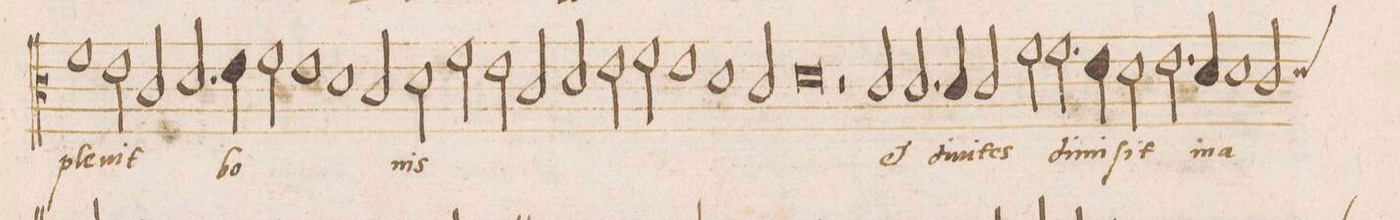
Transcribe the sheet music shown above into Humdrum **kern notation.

**kern	**text
*I"ALTVS	*
*clefC3	*
*k[]	*
*met(c|)	*
*M2/1	*
1f	-ple-
=145	=145
2e\	-vit
2c/	.
2.d/	.
4e\	bo-
=146	=146
2f\	.
1e	.
1d	.
=147	=147
2c/	.
2d\	nis
2f\	.
=148	=148
2e\	.
2c/	.
2d/	.
2e\	.
=149	=149
2f\	.
1e	.
1d\	.
=150	=150
2c/	.
0d	.
=151	=151
2r	.
2c/	et
=152	=152
2.c/	di-
4c/	-ni-
2c/	-tes
2f\	di-
=153	=153
2.f\	-mi-
4e\	.
2d\	-ſit
2.e\	in
=154	=154
4d/	a-
1d	.
*custos:d	*
2c/	.
=155	=155
*-	*-
